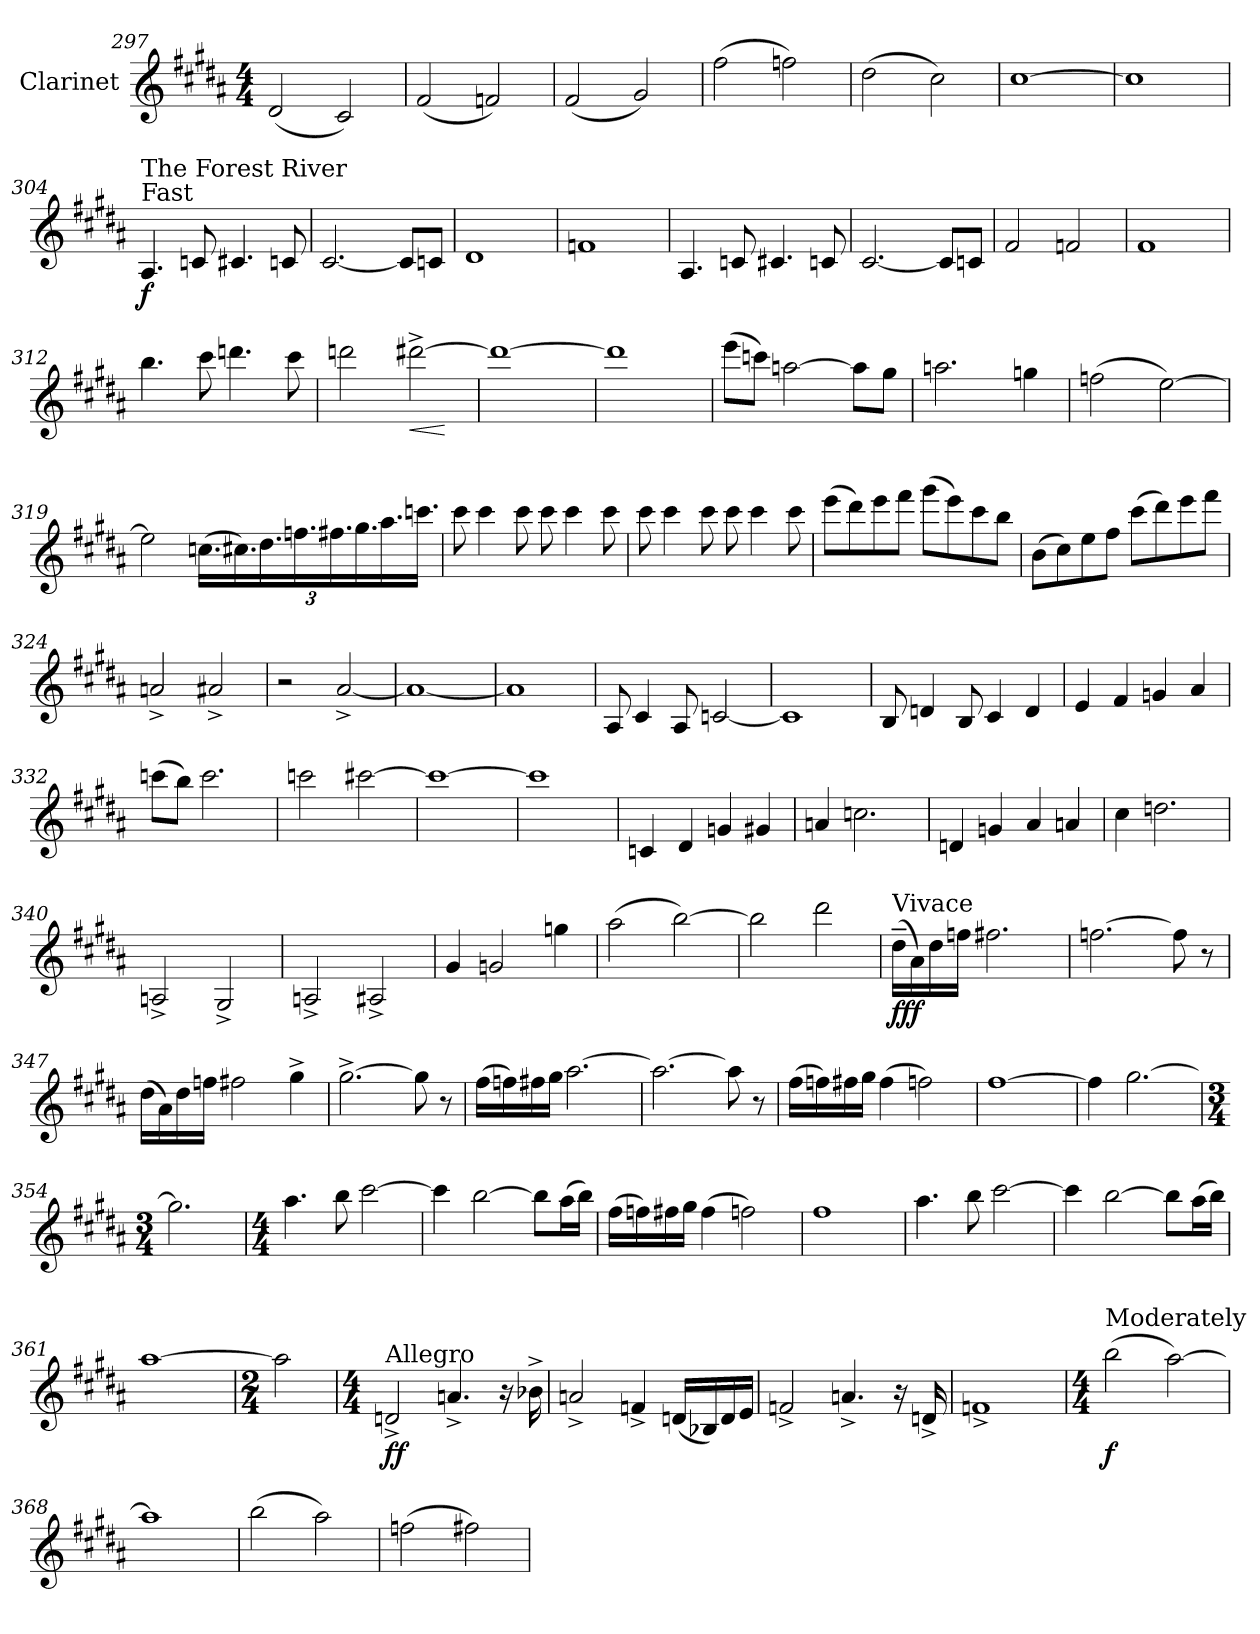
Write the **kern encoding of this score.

**kern	**dynam
*part1	*part1
*staff1	*staff1
*I"Clarinet	*
*I'Cl	*
*clefG2	*
*ITrd1c2	*
*k[f#c#g#]	*
*A:	*
*M4/4	*
=297	=297
(2c#/	.
2B/)	.
!!LO:LB:g=z
=298	=298
(2e/	.
2e-X/)	.
=299	=299
(2e/	.
2f#/)	.
=300	=300
(2ee\	.
2ee-X\)	.
=301	=301
(2cc#\	.
2b\)	.
=302	=302
[1b	.
=303	=303
1b]	.
=304	=304
!LO:TX:a:t=Fast	!
!LO:TX:a:t=The Forest River	!
!	!LO:DY:b
4.G#/	f
8B-X/	.
4.Bn/	.
8B-X/	.
=305	=305
[2.B/	.
8B/L]	.
8B-X/J	.
=306	=306
1c#	.
=307	=307
1e-X	.
=308	=308
4.G#/	.
8B-X/	.
4.Bn/	.
8B-X/	.
!!LO:LB:g=z
=309	=309
[2.B/	.
8B/L]	.
8B-X/J	.
=310	=310
2e/	.
2e-X/	.
=311	=311
1e	.
=312	=312
4.aa\	.
8bb\	.
4.cccn\	.
8bb\	.
=313	=313
2cccn\	.
!	!LO:HP:b
!	!LO:DY:n=1:b
!	!LO:DY:n=2:b
[2ccc#X^\	< p f
.	[
=314	=314
1ccc#_	.
=315	=315
1ccc#]	.
=316	=316
(8ddd\L	.
8bb-X\J)	.
[2ggn\	.
8gg\L]	.
8ff#\J	.
=317	=317
2.ggn\	.
4ffn\	.
=318	=318
(2ee-X\	.
[2dd\)	.
!!LO:LB:g=z
=319	=319
2dd\]	.
*Xbrackettup	*
(24.b-X\LL	.
24.bn\)	.
24.cc#\	.
24.ee-X\	.
24.een\	.
24.ff#\	.
24.gg#\	.
24.bb-X\JJ	.
=320	=320
8bb\	.
4bb\	.
8bb\	.
8bb\	.
4bb\	.
8bb\	.
=321	=321
8bb\	.
4bb\	.
8bb\	.
8bb\	.
4bb\	.
8bb\	.
=322	=322
(8ddd\L	.
8ccc#\)	.
8ddd\	.
8eee\J	.
(8fff#\L	.
8ddd\)	.
8bb\	.
8aa\J	.
=323	=323
(8a\L	.
8b\)	.
8dd\	.
8ee\J	.
(8bb\L	.
8ccc#\)	.
8ddd\	.
8eee\J	.
=324	=324
2gn^/	.
2g#X^/	.
!!LO:LB:g=z
=325	=325
2r	.
[2g#^/	.
=326	=326
1g#_	.
=327	=327
1g#]	.
=328	=328
8G#/	.
4B/	.
8G#/	.
[2B-X/	.
=329	=329
1B-]	.
=330	=330
8A/	.
4cn/	.
8A/	.
4B/	.
4c/	.
=331	=331
4d/	.
4e/	.
4fn/	.
4g#/	.
=332	=332
(8bb-X\L	.
8aa\J)	.
2.bb-\	.
=333	=333
2bb-X\	.
[2bbn\	.
=334	=334
1bb_	.
=335	=335
1bb]	.
!!LO:LB:g=z
=336	=336
4B-X/	.
4c#/	.
4fn/	.
4f#X/	.
=337	=337
4gn/	.
2.b-X\	.
=338	=338
4cn/	.
4fn/	.
4g#/	.
4gn/	.
=339	=339
4b\	.
2.ccn\	.
=340	=340
2Gn^/	.
2F#^/	.
=341	=341
2Gn^/	.
2G#X^/	.
=342	=342
4f#/	.
2fn/	.
4ffn\	.
=343	=343
(2gg#\	.
[2aa\)	.
=344	=344
2aa\]	.
2ccc#\	.
=345	=345
!LO:TX:a:t=Vivace	!
!	!LO:DY:b
(16cc#~\LL	fff
16g#\)	.
16cc#\	.
16ee-X\JJ	.
2.een\	.
!!LO:PB:g=z
=346	=346
[2.ee-X\	.
8ee-\]	.
8r	.
=347	=347
(16cc#\LL	.
16g#\)	.
16cc#\	.
16ee-X\JJ	.
2een\	.
4ff#^\	.
=348	=348
[2.ff#^\	.
8ff#\]	.
8r	.
=349	=349
(16ee\LL	.
16ee-X\)	.
16een\	.
16ff#\JJ	.
[2.gg#\	.
=350	=350
2.gg#\_	.
8gg#\]	.
8r	.
=351	=351
(16ee\LL	.
16ee-X\)	.
16een\	.
16ff#\JJ	.
(4ee\	.
2ee-X\)	.
=352	=352
[1ee	.
=353	=353
4ee\]	.
[2.ff#\	.
!!LO:LB:g=z
=354	=354
*M3/4	*
2.ff#\]	.
=355	=355
*M4/4	*
4.gg#\	.
8aa\	.
[2bb\	.
=356	=356
4bb\]	.
[2aa\	.
8aa\L]	.
(16gg#\L	.
16aa\JJ)	.
=357	=357
(16ee\LL	.
16ee-X\)	.
16een\	.
16ff#\JJ	.
(4ee\	.
2ee-X\)	.
=358	=358
1ee	.
=359	=359
4.gg#\	.
8aa\	.
[2bb\	.
=360	=360
4bb\]	.
[2aa\	.
8aa\L]	.
(16gg#\L	.
16aa\JJ)	.
=361	=361
[1gg#	.
=362	=362
*M2/4	*
2gg#\]	.
!!LO:LB:g=z
=363	=363
*M4/4	*
!LO:TX:a:t=Allegro	!
!	!LO:DY:b
2cn^/	ff
4.gn^/	.
16r	.
16a-X^\	.
=364	=364
2gn^/	.
4e-X^/	.
(16cn/LL	.
16A-X/)	.
16c/	.
16d/JJ	.
=365	=365
2e-X^/	.
4.gn^/	.
16r	.
16cn^/	.
=366	=366
1e-X^	.
=367	=367
*M4/4	*
!LO:TX:a:t=Moderately	!
!	!LO:DY:b
(2aa\	f
[2gg#\)	.
=368	=368
1gg#]	.
=369	=369
(2aa\	.
2gg#\)	.
=370	=370
(2ee-X\	.
2een\)	.
=	=
*-	*-
